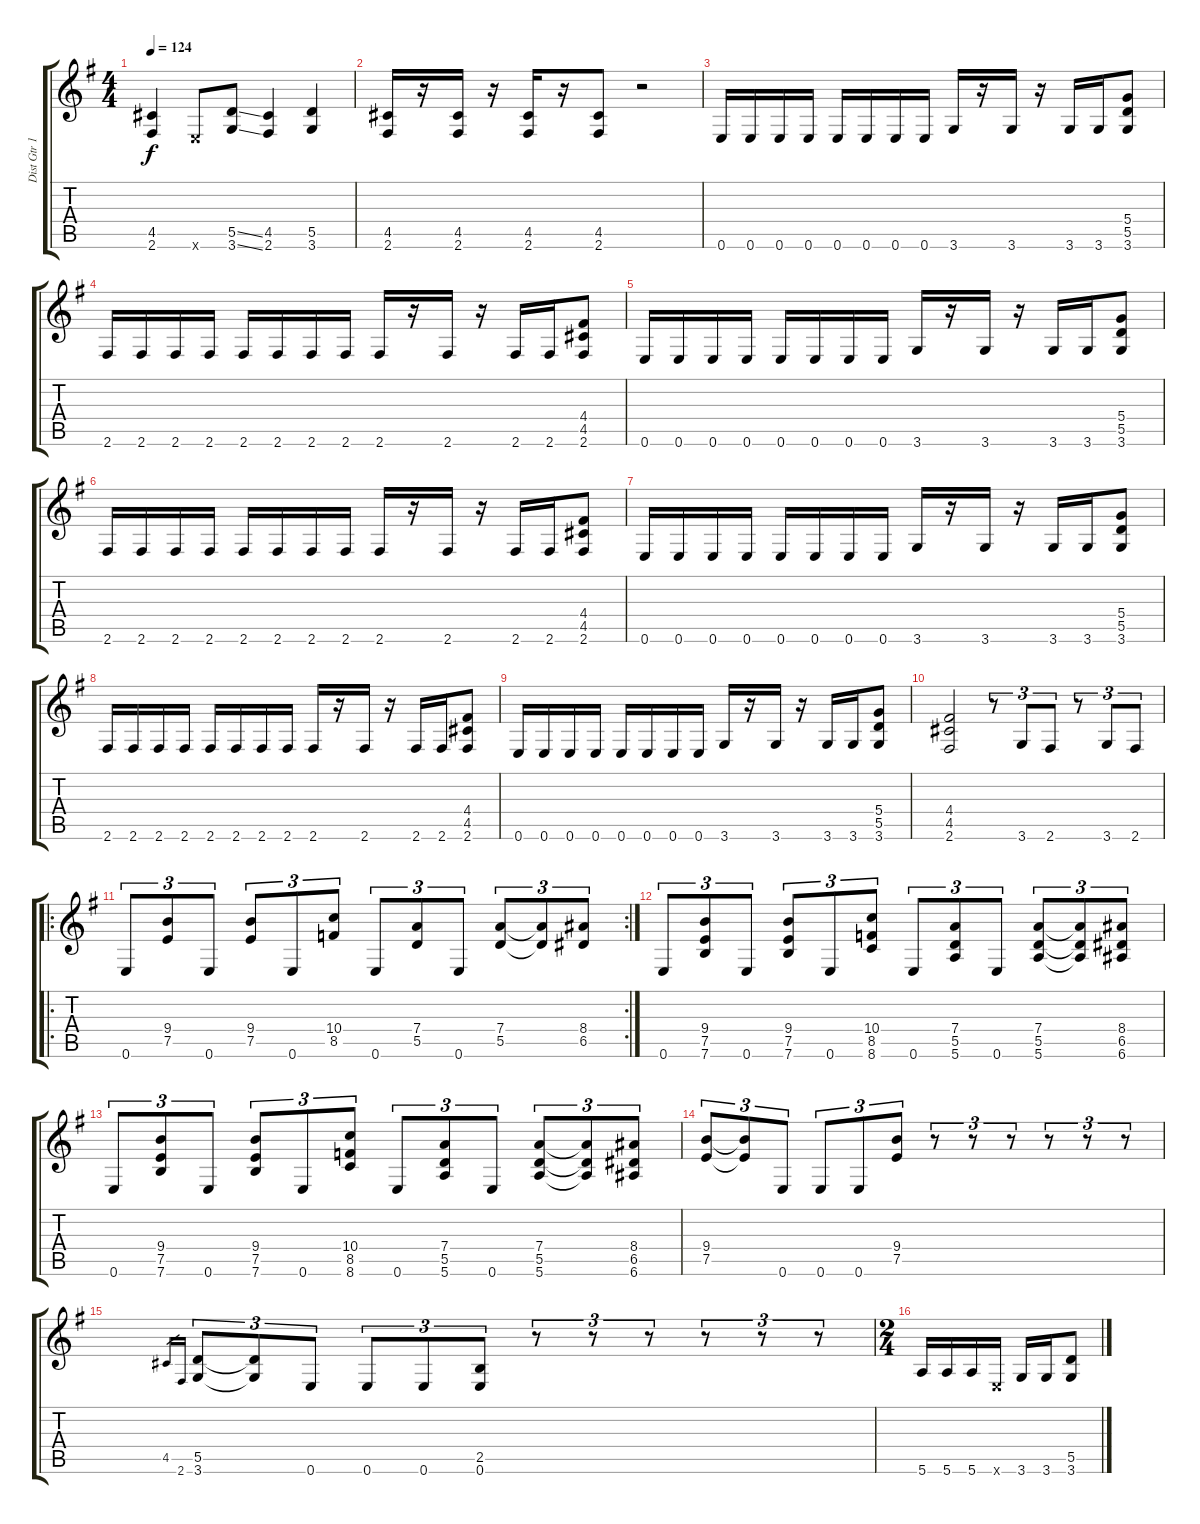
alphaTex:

\track ("Dist Gtr 1" "Dist Gtr 1") {instrument distortionguitar}
\staff {score tabs}
\tuning (E4 B3 G3 D3 A2 E2) {hide}
\ts (4 4)
\tempo 124
\clef g2
\ks g
(4.5 2.6).4{dy f} 0.6{x}.8 (5.5{ss} 3.6{ss}).8 (4.5 2.6).4 (5.5 3.6).4 |
(4.5 2.6).16 r.16 (4.5 2.6).16 r.16 (4.5 2.6).16 r.16 (4.5 2.6).8 r.2 |
0.6.16 0.6.16 0.6.16 0.6.16 0.6.16 0.6.16 0.6.16 0.6.16 3.6.16 r.16 3.6.16 r.16 3.6.16 3.6.16 (5.4 5.5 3.6).8 |
2.6.16 2.6.16 2.6.16 2.6.16 2.6.16 2.6.16 2.6.16 2.6.16 2.6.16 r.16 2.6.16 r.16 2.6.16 2.6.16 (4.4 4.5 2.6).8 |
0.6.16 0.6.16 0.6.16 0.6.16 0.6.16 0.6.16 0.6.16 0.6.16 3.6.16 r.16 3.6.16 r.16 3.6.16 3.6.16 (5.4 5.5 3.6).8 |
2.6.16 2.6.16 2.6.16 2.6.16 2.6.16 2.6.16 2.6.16 2.6.16 2.6.16 r.16 2.6.16 r.16 2.6.16 2.6.16 (4.4 4.5 2.6).8 |
0.6.16 0.6.16 0.6.16 0.6.16 0.6.16 0.6.16 0.6.16 0.6.16 3.6.16 r.16 3.6.16 r.16 3.6.16 3.6.16 (5.4 5.5 3.6).8 |
2.6.16 2.6.16 2.6.16 2.6.16 2.6.16 2.6.16 2.6.16 2.6.16 2.6.16 r.16 2.6.16 r.16 2.6.16 2.6.16 (4.4 4.5 2.6).8 |
0.6.16 0.6.16 0.6.16 0.6.16 0.6.16 0.6.16 0.6.16 0.6.16 3.6.16 r.16 3.6.16 r.16 3.6.16 3.6.16 (5.4 5.5 3.6).8 |
(4.4 4.5 2.6).2 r.8{tu (3 2)} 3.6.8{tu (3 2)} 2.6.8{tu (3 2)} r.8{tu (3 2)} 3.6.8{tu (3 2)} 2.6.8{tu (3 2)} |
\ro
\rc 2
0.6.8{tu (3 2)} (9.4 7.5).8{tu (3 2)} 0.6.8{tu (3 2)} (9.4 7.5).8{tu (3 2)} 0.6.8{tu (3 2)} (10.4 8.5).8{tu (3 2)} 0.6.8{tu (3 2)} (7.4 5.5).8{tu (3 2)} 0.6.8{tu (3 2)} (7.4 5.5).8{tu (3 2)} (7.4{t} 5.5{t}).8{tu (3 2)} (8.4 6.5).8{tu (3 2)} |
0.6.8{tu (3 2)} (9.4 7.5 7.6).8{tu (3 2)} 0.6.8{tu (3 2)} (9.4 7.5 7.6).8{tu (3 2)} 0.6.8{tu (3 2)} (10.4 8.5 8.6).8{tu (3 2)} 0.6.8{tu (3 2)} (7.4 5.5 5.6).8{tu (3 2)} 0.6.8{tu (3 2)} (7.4 5.5 5.6).8{tu (3 2)} (7.4{t} 5.5{t} 5.6{t}).8{tu (3 2)} (8.4 6.5 6.6).8{tu (3 2)} |
0.6.8{tu (3 2)} (9.4 7.5 7.6).8{tu (3 2)} 0.6.8{tu (3 2)} (9.4 7.5 7.6).8{tu (3 2)} 0.6.8{tu (3 2)} (10.4 8.5 8.6).8{tu (3 2)} 0.6.8{tu (3 2)} (7.4 5.5 5.6).8{tu (3 2)} 0.6.8{tu (3 2)} (7.4 5.5 5.6).8{tu (3 2)} (7.4{t} 5.5{t} 5.6{t}).8{tu (3 2)} (8.4 6.5 6.6).8{tu (3 2)} |
(9.4 7.5).8{tu (3 2)} (9.4{t} 7.5{t}).8{tu (3 2)} 0.6.8{tu (3 2)} 0.6.8{tu (3 2)} 0.6.8{tu (3 2)} (9.4 7.5).8{tu (3 2)} r.8{tu (3 2)} r.8{tu (3 2)} r.8{tu (3 2)} r.8{tu (3 2)} r.8{tu (3 2)} r.8{tu (3 2)} |
4.5.16{gr} 2.6.16{gr} (5.5 3.6).8{tu (3 2)} (5.5{t} 3.6{t}).8{tu (3 2)} 0.6.8{tu (3 2)} 0.6.8{tu (3 2)} 0.6.8{tu (3 2)} (2.5 0.6).8{tu (3 2)} r.8{tu (3 2)} r.8{tu (3 2)} r.8{tu (3 2)} r.8{tu (3 2)} r.8{tu (3 2)} r.8{tu (3 2)} |
\ts (2 4)
5.6.16 5.6.16 5.6.16 0.6{x}.16 3.6.16 3.6.16 (5.5{ss} 3.6{ss}).8
